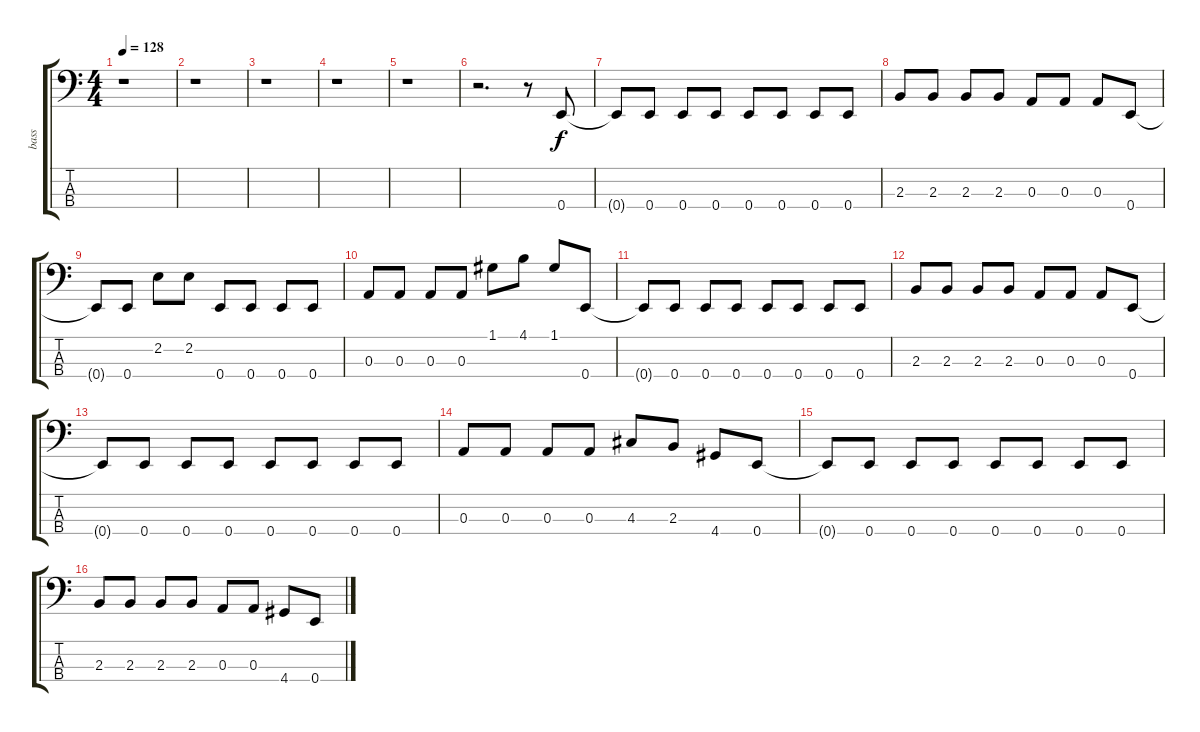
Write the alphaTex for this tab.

\track ("bass" "bass") {instrument slapbass2}
\staff {score tabs}
\tuning (G2 D2 A1 E1) {hide}
\ts (4 4)
\tempo 128
\clef f4
\ks c
r.1{dy f instrument slapbass2} |
r.1 |
r.1 |
r.1 |
r.1 |
r.2{d} r.8 0.4.8 |
0.4{t}.8 0.4.8 0.4.8 0.4.8 0.4.8 0.4.8 0.4.8 0.4.8 |
2.3.8 2.3.8 2.3.8 2.3.8 0.3.8 0.3.8 0.3.8 0.4.8 |
0.4{t}.8 0.4.8 2.2.8 2.2.8 0.4.8 0.4.8 0.4.8 0.4.8 |
0.3.8 0.3.8 0.3.8 0.3.8 1.1.8 4.1.8 1.1.8 0.4.8 |
0.4{t}.8 0.4.8 0.4.8 0.4.8 0.4.8 0.4.8 0.4.8 0.4.8 |
2.3.8 2.3.8 2.3.8 2.3.8 0.3.8 0.3.8 0.3.8 0.4.8 |
0.4{t}.8 0.4.8 0.4.8 0.4.8 0.4.8 0.4.8 0.4.8 0.4.8 |
0.3.8 0.3.8 0.3.8 0.3.8 4.3.8 2.3.8 4.4.8 0.4.8 |
0.4{t}.8 0.4.8 0.4.8 0.4.8 0.4.8 0.4.8 0.4.8 0.4.8 |
2.3.8 2.3.8 2.3.8 2.3.8 0.3.8 0.3.8 4.4.8 0.4.8
